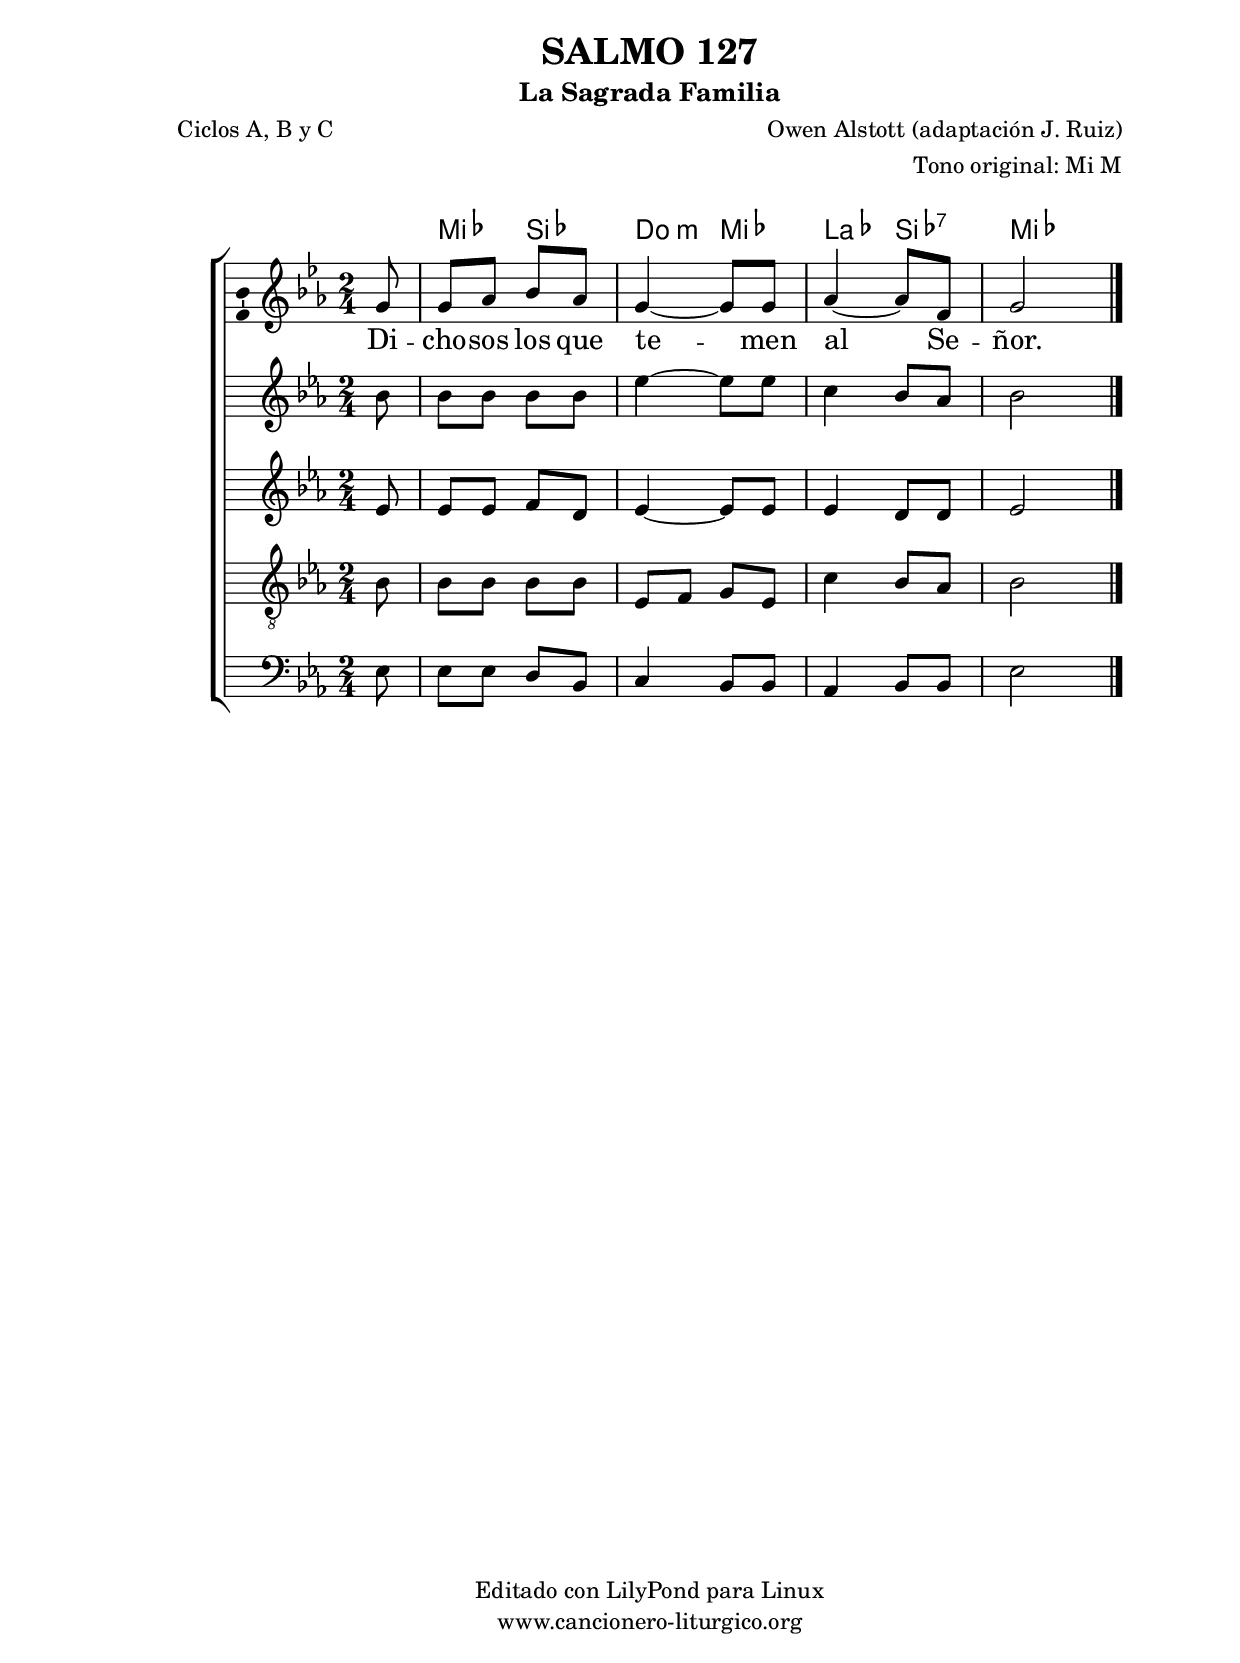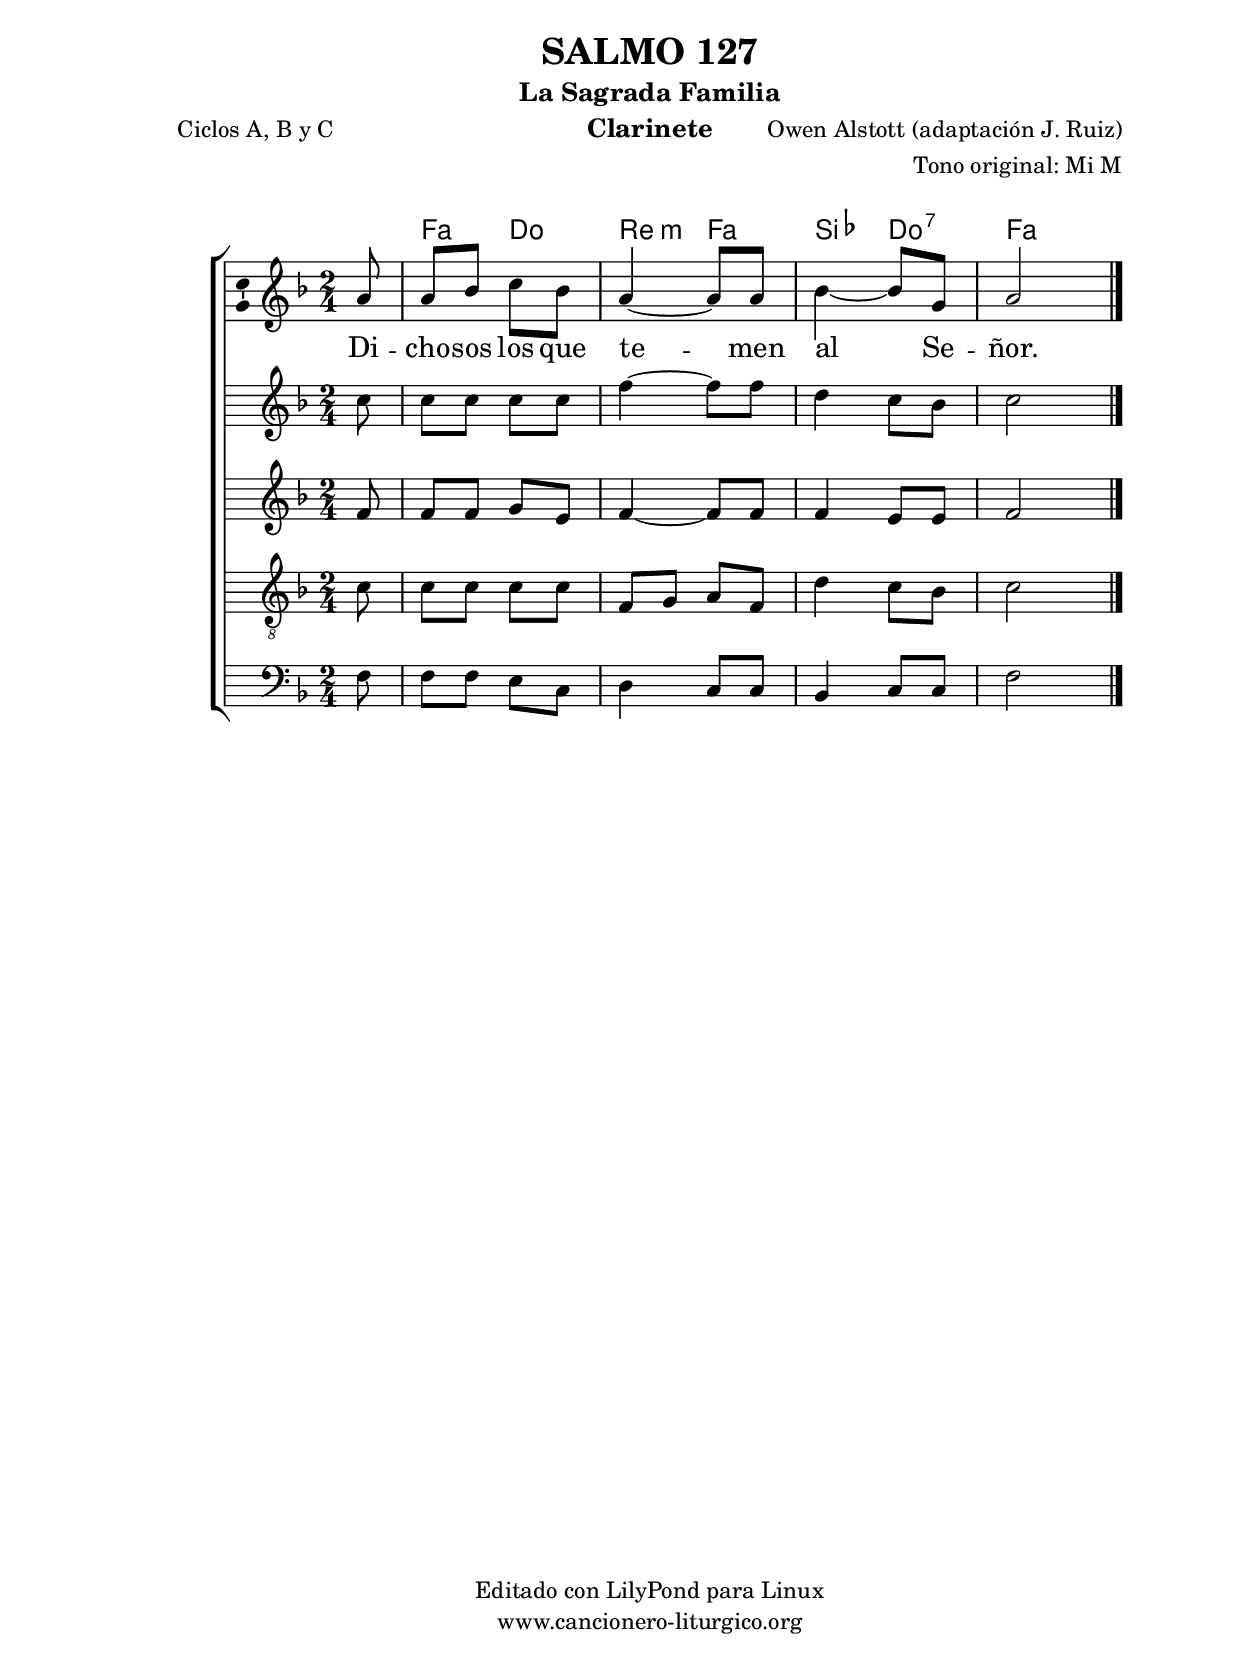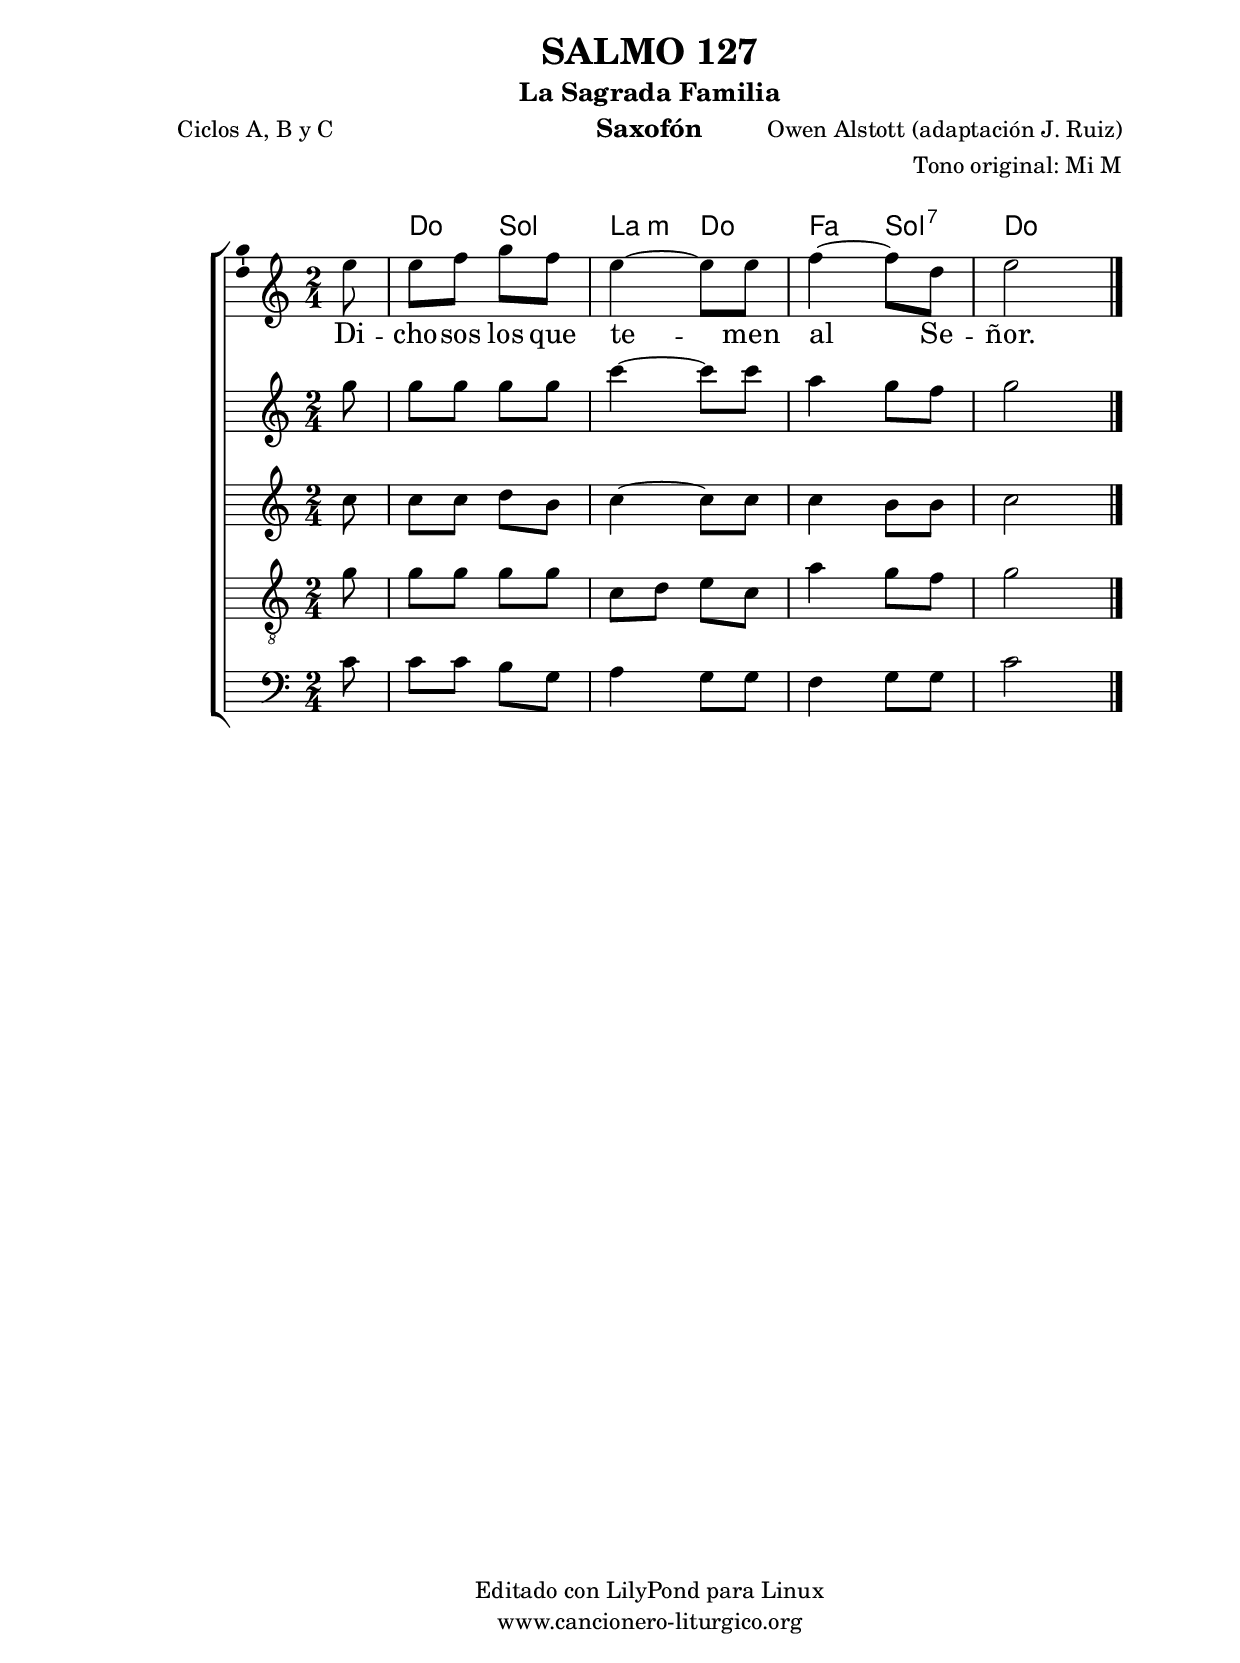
%
%para convertir .midi en .wav:
%timidity filename.midi -Ow -o finename.wav
%
%
%Para convertir de .wav a .mp3:
%lame -h -m j filename.wav
%
%
%para escuchar el midi:
%timidity nombrefichero.midi
%


%versión de lilypond para la que se ha escrito esta partitura:
\version "2.16.0"

	%Tamaño papel
	#(set-default-paper-size "a4")
	%Tamaño partitura
	#(set-global-staff-size 20)
	%No responde al pulsar sobre una nota
	#(ly:set-option 'point-and-click #f)

%parámetros del encabezamiento:
\header {
	title = "SALMO 127"
	subtitle = "La Sagrada Familia"
	composer = "Owen Alstott (adaptación J. Ruiz)"
	poet = "Ciclos A, B y C"
	meter = ""
	arranger = "Tono original: Mi M"
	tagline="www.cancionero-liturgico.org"
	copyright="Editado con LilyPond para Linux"
	}

%parámetros asociados al papel:
\paper  {
	oddHeaderMarkup = \markup {\fill-line { \on-the-fly #not-first-page \fromproperty #'header:title \on-the-fly #not-first-page \fromproperty #'header:composer }}
	evenHeaderMarkup = \markup {\fill-line { \fromproperty #'header:composer \fromproperty #'header:title }}
	#(set-paper-size "a4")
	print-page-number = ##f
	first-page-number = 1
	print-first-page-number = ##f
%	head-separation = 3.0 \cm
	top-margin = 2.0 \cm
	bottom-margin = 0.5\cm
%%%	bottom-margin = -1.0\cm
	left-margin = 3.0 \cm
	line-width = 16.0 \cm 
	indent = 8\mm
	interscoreline = 2.\mm
	between-system-space = 15\mm
%	para que las partituras no llenen la hoja:
	ragged-bottom = ##t
%	idem para la última hoja:
	ragged-last-bottom = ##f
%	para que las partituras llenen el ancho del papel:
	ragged-last = ##f
	after-title-space = 2.5 \cm
%page-count=1
system-count=1

	%Flexible Vertical Spacing
%	markup-markup-spacing =
%	#'((basic-distance . 15) (minimum-distance . 15) (padding . 3))
	markup-system-spacing =
	#'((basic-distance . 15) (minimum-distance . 15) (padding . 3))
	system-system-spacing =
	#'((basic-distance . 15) (minimum-distance . 15) (padding . 3))
	score-system-spacing =
	#'((basic-distance . 15) (minimum-distance . 15) (padding . 5))
%	top-system-spacing = % header
%	#'((basic-distance . 8) (minimum-distance . 0) (padding . 3))
%	top-markup-spacing =
%	#'((basic-distance . 20) (minimum-distance . 20) (padding . 3))
	last-bottom-spacing = % footer
	#'((basic-distance . 5) (minimum-distance . 5) (padding . 3))
%	score-markup-spacing =
%	#'((basic-distance . 16) (minimum-distance . 13) (padding . 3))

	}


%parámetros que afectan a toda la partitura:
global =  {
	%clave de sol (G):
	\clef G
	%armadura:
	\transpose e ees
	\key e \major
	\tempo 4=90
	\set Score.tempoHideNote = ##t
	}


acordes = {
	\italianChords
	\chordmode {
	\transpose e ees
{
s8
e4 b cis:m e a b:7 e2
	}
	}
}


melodia = 
	\transpose e ees
{
	\relative c''{
	\time 2/4

\partial8 gis8
gis8 a b a
gis4~gis8 gis
a4~a8 fis
gis2

	\bar "|."
	}
	}


melodiadisc = 
	\transpose e ees
{
	\relative c''{
	\time 2/4

\partial8 b8
b8 b b b
e4~e8 e
cis4 b8 a
b2

	\bar "|."
	}
	}

melodiados = 
	\transpose e ees
{
	\relative c'{
	\time 2/4

\partial8 e8
e8 e fis dis
e4~e8 e
e4 dis8 dis
e2

	\bar "|."
	}
	}


melodiatres = 
	\transpose e ees
{
	\relative c'{

%clave de fa (F):
%\clef F
\clef "G_8"

	\time 2/4

\partial8 b8
b8 b b b
e,8 fis gis e
cis'4 b8 a
b2

	\bar "|."
	}
	}

melodiacuatro = 
	\transpose e ees
{
	\relative c{

%clave de fa (F):
\clef F

	\time 2/4

\partial8 e8
e8 e dis b
cis4 b8 b
a4 b8 b
e2

	\bar "|."
	}
	}


texto = \lyricmode {
Di -- cho -- sos los que te -- men al Se -- ñor.
	}

textodisc = \lyricmode {
Di -- cho -- sos los que te -- men al __ _ Se -- ñor.
	}


acordesStaff = \context ChordNames = acordesStaff <<
	\set chordChanges = ##t
	\acordes
	>>


vozStaff = \context Voice = vozStaff
\with {\consists "Ambitus_engraver"}
<<
%	\set Staff.instrumentName = ""
%	\set Staff.shortInstrumentName = ""
%	\set Staff.midiInstrument = #"clarinet"
%	\set Staff.midiInstrument = #"cello"
%	\set Staff.midiInstrument = #"flute"
	\set Staff.midiInstrument = #"electric guitar (jazz)"
%	\set Staff.midiInstrument = #"english horn"
%	\set Staff.midiInstrument = #"violin"
%	\set Staff.midiInstrument = #"glockenspiel"
	\set Staff.midiMinimumVolume = #0.7
	\set Staff.midiMaximumVolume = #0.9
	\global
	\melodia
	>>

vozdiscStaff = \context Voice = vozdiscStaff
<<
%	\set Staff.instrumentName = "Saxofón"
%	\set Staff.shortInstrumentName = "S"
	\override Staff.StaffSymbol #'staff-space = #(magstep -0.35)
	\set Staff.midiInstrument = #"violin"
	\set Staff.midiMinimumVolume = #0.4
	\set Staff.midiMaximumVolume = #0.5
%Cambio tono para saxofón (DESDE tono de clarinete)
%El segundo comando escribe la partitura en el tono del saxofón
%El primer comando hace que el fichero midi, a pesar de lo anterior, suene en el mismo tono que el resto de la partitura
%%%%%\transposition f'
%%%%%\transpose d a,
{
	\global
	\melodiadisc
}
	>>

vozdosStaff = \context Voice = vozdosStaff
<<
%	\set Staff.instrumentName = "Clarinete 1"
%	\set Staff.shortInstrumentName = "C1"
	\override Staff.StaffSymbol #'staff-space = #(magstep -0.35)
	\set Staff.midiInstrument = #"english horn"
	\set Staff.midiMinimumVolume = #0.4
	\set Staff.midiMaximumVolume = #0.5
	\global
	\melodiados
	>>

voztresStaff = \context Voice = voztresStaff
<<
%	\set Staff.instrumentName = "Clarinete 2"
%	\set Staff.shortInstrumentName = "C2"
	\override Staff.StaffSymbol #'staff-space = #(magstep -0.35)
	\set Staff.midiInstrument = #"violin"
	\set Staff.midiMinimumVolume = #0.4
	\set Staff.midiMaximumVolume = #0.5
	\global
	\melodiatres
	>>

vozcuatroStaff = \context Voice = vozcuatroStaff
<<
%	\set Staff.instrumentName = "Bajo"
%	\set Staff.shortInstrumentName = "B"
	\override Staff.StaffSymbol #'staff-space = #(magstep -0.35)
	\set Staff.midiInstrument = #"electric bass (finger)"
	\set Staff.midiMinimumVolume = #0.9
	\set Staff.midiMaximumVolume = #0.9
	\global
	\relative c' \melodiacuatro
	>>

textoStaff = \context Lyrics = textoStaff <<
	\lyricsto vozStaff \texto
	>>

textodiscStaff = \context Lyrics = textodiscStaff <<
	\lyricsto vozdiscStaff \textodisc
	>>


\book {
	\score {
		\context ChoirStaff {
%			\override StaffGroup.SystemStartBracket #'collapse-height = #1
%			\override Score.SystemStartBar #'collapse-height = #1
			<<
			\acordesStaff
			\vozStaff
			\textoStaff
			\vozdiscStaff
%			\textodiscStaff
			\vozdosStaff
			\voztresStaff
			\vozcuatroStaff
			>>
			}
		\layout {
	    		\context {
				\Lyrics
				\override LyricText #'font-size = #2
				}
	   		 \context {
				\Score
				%fontSize = #3
				\override StaffSymbol #'staff-space = #(magstep +3)
				%\override Beam #'thickness = #0.55
				%\override SpacingSpanner #'spacing-increment = #1.0
				%\override Slur #'height-limit = #1.5
				}
			}
		}
	\score {
		\unfoldRepeats
		\context ChoirStaff {
			<<
			\acordesStaff
			\vozStaff
			\vozdiscStaff
			\vozdosStaff
			\voztresStaff
			\vozcuatroStaff
			>>
			}
		\midi {
	  		\context {
	  			\Score
				tempoWholesPerMinute = #(ly:make-moment 70 4)
				}
			}
		}
	}

%Partitura para clarinete
#(define output-suffix "C")
\book {
	\header{
		instrument = "Clarinete"
		}
	\score {
		\context ChoirStaff {
%			\override StaffGroup.SystemStartBracket #'collapse-height = #1
%			\override Score.SystemStartBar #'collapse-height = #1
\transpose c d
			<<
			\acordesStaff
			\vozStaff
			\textoStaff
			\vozdiscStaff
%			\textodiscStaff
			\vozdosStaff
			\voztresStaff
			\vozcuatroStaff
			>>
			}
		\layout {
	    		\context {
				\Lyrics
				\override LyricText #'font-size = #2
				}
	   		 \context {
				\Score
				%fontSize = #3
				\override StaffSymbol #'staff-space = #(magstep +3)
				%\override Beam #'thickness = #0.55
				%\override SpacingSpanner #'spacing-increment = #1.0
				%\override Slur #'height-limit = #1.5
				}
			}
		}
	}

%Partitura para saxofón
#(define output-suffix "S")
\book {
	\header{
		instrument = "Saxofón"
		}
	\score {
		\context ChoirStaff {
%			\override StaffGroup.SystemStartBracket #'collapse-height = #1
%			\override Score.SystemStartBar #'collapse-height = #1
\transpose c a
			<<
			\acordesStaff
			\vozStaff
			\textoStaff
			\vozdiscStaff
%			\textodiscStaff
			\vozdosStaff
			\voztresStaff
			\vozcuatroStaff
			>>
			}
		\layout {
	    		\context {
				\Lyrics
				\override LyricText #'font-size = #2
				}
	   		 \context {
				\Score
				%fontSize = #3
				\override StaffSymbol #'staff-space = #(magstep +3)
				%\override Beam #'thickness = #0.55
				%\override SpacingSpanner #'spacing-increment = #1.0
				%\override Slur #'height-limit = #1.5
				}
			}
		}
	}

